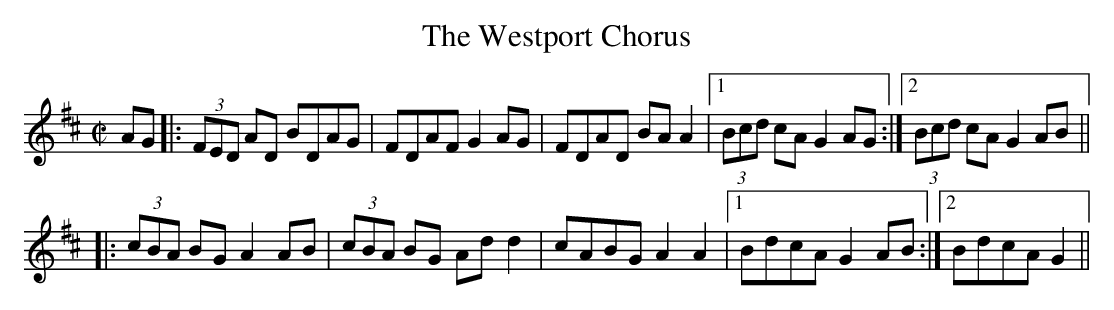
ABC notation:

X:1
T:Westport Chorus, The
M:C|
K:D
AG|:(3FED AD BDAG|FDAF G2AG|FDAD BAA2|1 (3Bcd cA G2AG:|2 (3Bcd cA G2AB||
|:(3cBA BG A2AB|(3cBA BG Add2|cABG A2A2|1 BdcA G2AB:|2 BdcA G2||
